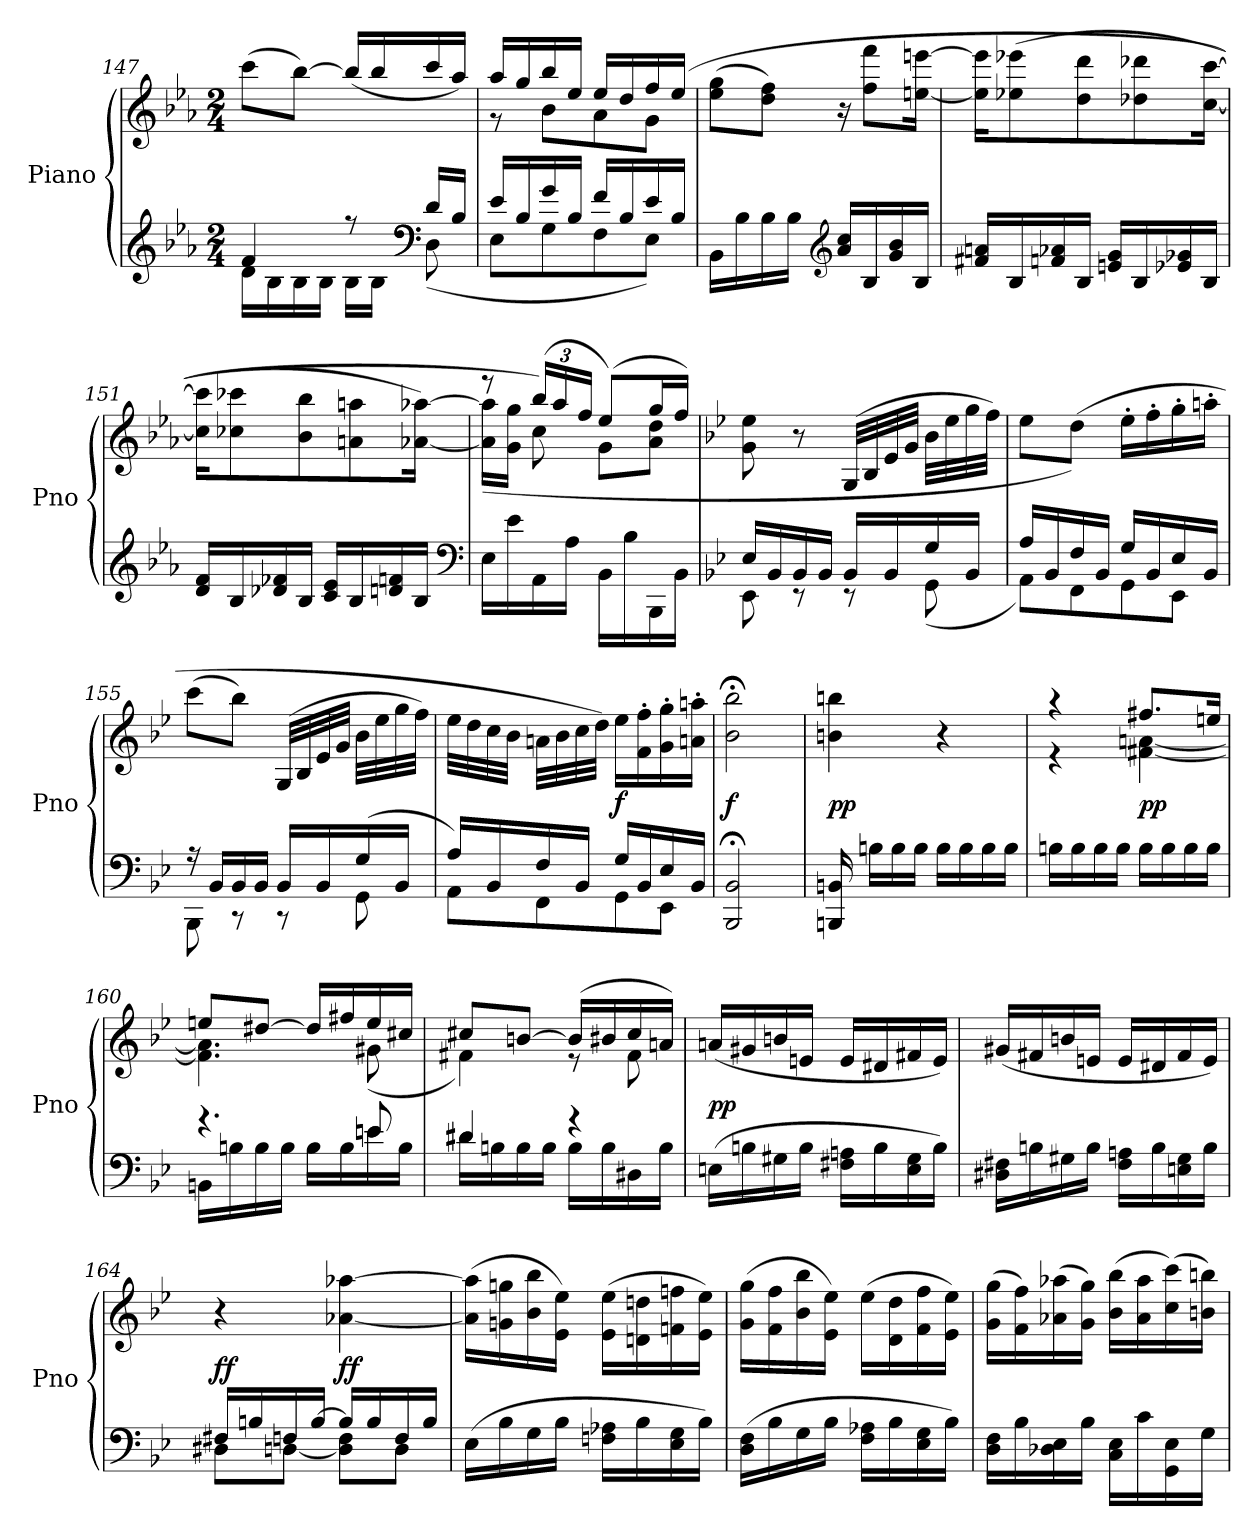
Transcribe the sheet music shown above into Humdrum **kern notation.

**kern	**kern	**dynam
*part1	*part1	*part1
*staff2	*staff1	*staff1/2
*I"Piano	*	*
*I'Pno	*	*
*clefG2	*clefG2	*
*k[b-e-a-]	*k[b-e-a-]	*
*E-:	*E-:	*
*M2/4	*M2/4	*
=147	=147	=147
*^	*	*
4f/	16d\LL	(8ccc\L	.
.	16B-\	.	.
.	16B-\	[8bb-\J)	.
.	16B-\JJ	.	.
8r	16B-\LL	(16bb-/LL]	.
.	16B-\JJ	16bb-/	.
*clefF4	*	*	*
16d/LL	(8D\	16ccc/	.
16B-/JJ	.	16aa-/JJ)	.
=148	=148	=148	=148
*	*	*^	*
16e-/LL	8E-\L	16aa-/LL	8r	.
16B-/	.	16gg/	.	.
16g/	8G\	16bb-/	8b-\L	.
16B-/JJ	.	16ee-/JJ	.	.
16f/LL	8F\	16ee-/LL	8a-\	.
16B-/	.	16dd/	.	.
16e-/	8E-\J)	16ff/	8g\J	.
16B-/JJ	.	(16ee-/JJ	.	.
*v	*v	*	*	*
*	*v	*v	*
=149	=149	=149
16BB-\LL	(8ee-\ 8gg\L	.
16B-\	.	.
16B-\	8dd\ 8ff\J)	.
16B-\JJ	.	.
*clefG2	*	*
16a-/ 16cc/LL	16r	.
16B-/	8ff\ 8fff\L	.
16g/ 16b-/	.	.
16B-/JJ	[16een\ [16eeen\Jk	.
=150	=150	=150
16f#X/ 16an/LL	16ee]\ 16eee]\KL	.
16B-/	(8ee-X\ 8eee-X\	.
16fn/ 16a-X/	.	.
16B-/JJ	8dd\ 8ddd\	.
16en/ 16g/LL	.	.
16B-/	8dd-X\ 8ddd-X\	.
16e-X/ 16g-X/	.	.
16B-/JJ	[16cc\ [16ccc\Jk	.
=151	=151	=151
16d/ 16f/LL	16cc]\ 16ccc]\KL	.
16B-/	8cc-X\ 8ccc-X\	.
16d-X/ 16f-X/	.	.
16B-/JJ	8b-\ 8bb-\	.
16c/ 16e-/LL	.	.
16B-/	8an\ 8aan\	.
16dn/ 16fn/	.	.
16B-/JJ	[16a-X\ [16aa-X\Jk)	.
*clefF4	*	*
=152	=152	=152
*	*^	*
16E-\LL	8r	(16a-]\ 16aa-]\LL	.
16e-\	.	16g\ 16gg\JJ	.
16AA-\	(24bb-/LL)	8cc\	.
.	24aa-/	.	.
16A-\JJ	.	.	.
.	24ff/JJ	.	.
16BB-\LL	(8ee-/L)	8g\L	.
16B-\	.	.	.
16BBB-\	16gg/L	8a-\ 8dd\J	.
16BB-\JJ	16ff/JJ)	.	.
*	*v	*v	*
=153	=153	=153
*k[b-e-]	*k[b-e-]	*
*^	*	*
16E-/LL	8EE-\	8g\ 8ee-\	.
16BB-/	.	.	.
16BB-/	8r	8r	.
16BB-/JJ	.	.	.
16BB-/LL	8r	(32G/LLL	.
.	.	32B-/	.
16BB-/	.	32e-/	.
.	.	32g/JJJ	.
16G/	(8GG\	32b-\LLL	.
.	.	32ee-\	.
16BB-/JJ	.	32gg\	.
.	.	32ff\JJJ)	.
=154	=154	=154	=154
16A/LL	8AA\L)	8ee-\L	.
16BB-/	.	.	.
16F/	8FF\	(8dd\J)	.
16BB-/JJ	.	.	.
16G/LL	8GG\	16ee-'\LL	.
16BB-/	.	16ff'\	.
16E-/	8EE-\J	16gg'\	.
16BB-/JJ	.	16aan'\JJ	.
=155	=155	=155	=155
16r	8BBB-\	(8ccc\L	.
16BB-/LL	.	.	.
16BB-/	8r	8bb-\J)	.
16BB-/JJ	.	.	.
16BB-/LL	8r	(32G/LLL	.
.	.	32B-/	.
16BB-/	.	32e-/	.
.	.	32g/JJJ	.
(16G/	8GG\	32b-\LLL	.
.	.	32ee-\	.
16BB-/JJ	.	32gg\	.
.	.	32ff\JJJ)	.
=156	=156	=156	=156
16A/LL)	8AA\L	32ee-\LLL	.
.	.	32dd\	.
16BB-/	.	32cc\	.
.	.	32b-\JJJ	.
16F/	8FF\	32an\LLL	.
.	.	32b-\	.
16BB-/JJ	.	32cc\	.
.	.	32dd\JJJ)	.
16G/LL	8GG\	16ee-\LL	f
16BB-/	.	16f'\ 16ff'\	.
16E-/	8EE-\J	16g'\ 16gg'\	.
16BB-/JJ	.	16an'\ 16aan'\JJ	.
*v	*v	*	*
=157	=157	=157
2BBB-;</ 2BB-;</	2b-;<\ 2bb-;<\	f
=158	=158	=158
16BBBn/ 16BBn/	4bn\ 4bbn\	pp
16Bn\LL	.	.
16B\	.	.
16B\JJ	.	.
16B\LL	4r	.
16B\	.	.
16B\	.	.
16B\JJ	.	.
=159	=159	=159
*	*^	*
16Bn\LL	4r	4r	.
16B\	.	.	.
16B\	.	.	.
16B\JJ	.	.	.
16B\LL	8.ff#X/L	[4f#X\ [4an\	pp
16B\	.	.	.
16B\	.	.	.
16B\JJ	16een/Jk	.	.
=160	=160	=160	=160
*^	*	*	*
4.r	16BBn\LL	8een/L	4.f#]\ 4.an]\	.
.	16Bn\	.	.	.
.	16B\	[8dd#X/J	.	.
.	16B\JJ	.	.	.
.	16B\LL	16dd#/LL]	.	.
.	16B\	16ff#X/	.	.
8en/	16en\	16ee/	(8g#X\	.
.	16B\JJ	16cc#X/JJ	.	.
=161	=161	=161	=161	=161
4d#X/	16d#X\LL	8cc#X/L	4f#X\)	.
.	16Bn\	.	.	.
.	16B\	[8bn/J	.	.
.	16B\JJ	.	.	.
4r	16B\LL	(16b/LL]	8r	.
.	16B\	16b#X/	.	.
.	16D#X\	16cc#/	8f#\	.
.	16B\JJ	16an/JJ)	.	.
*v	*v	*	*	*
*	*v	*v	*
=162	=162	=162
(16En\LL	(16an/LL	pp
16Bn\	16g#X/	.
16G#X\	16bn/	.
16B\JJ	16en/JJ	.
16F#X\ 16An\LL	16e/LL	.
16B\	16d#X/	.
16E\ 16G#\	16f#X/	.
16B\JJ)	16e/JJ)	.
=163	=163	=163
16D#X\ 16F#X\LL	(16g#X/LL	.
16Bn\	16f#X/	.
16G#X\	16bn/	.
16B\JJ	16en/JJ	.
16F#\ 16An\LL	16e/LL	.
16B\	16d#X/	.
16En\ 16G#\	16f#/	.
16B\JJ	16e/JJ)	.
=164	=164	=164
*^	*	*
16F#X/LL	8D#X\L	4r	ff
16Bn/	.	.	.
16Fn/	[8Dn\J	.	.
[16B/JJ	.	.	.
16B/LL]	8D]\ 8F\L	[4a-X\ [4aa-X\	ff
16B/	.	.	.
16F/	8D\J	.	.
16B/JJ	.	.	.
*v	*v	*	*
=165	=165	=165
(16E-\LL	(16a-]\ 16aa-]\LL	.
16B-\	16gn\ 16ggn\	.
16G\	16b-\ 16bb-\	.
16B-\JJ	16e-\ 16ee-\JJ)	.
16Fn\ 16A-X\LL	(16e-\ 16ee-\LL	.
16B-\	16dn\ 16ddn\	.
16E-\ 16G\	16fn\ 16ffn\	.
16B-\JJ)	16e-\ 16ee-\JJ)	.
=166	=166	=166
(16D\ 16F\LL	(16g\ 16gg\LL	.
16B-\	16f\ 16ff\	.
16G\	16b-\ 16bb-\	.
16B-\JJ	16e-\ 16ee-\JJ)	.
16F\ 16A-X\LL	(16ee-\LL	.
16B-\	16d\ 16dd\	.
16E-\ 16G\	16f\ 16ff\	.
16B-\JJ)	16e-\ 16ee-\JJ)	.
=167	=167	=167
16D\ 16F\LL	(16g\ 16gg\LL	.
16B-\	16f\ 16ff\)	.
16D-X\ 16E-\	(16a-X\ 16aa-X\	.
16B-\JJ	16g\ 16gg\JJ)	.
16C\ 16E-\LL	(16b-\ 16bb-\LL	.
16c\	16a-\ 16aa-\	.
16GG\ 16E-\	(16cc\ 16ccc\)	.
16G\JJ	16bn\ 16bbn\JJ)	.
=	=	=
*-	*-	*-
